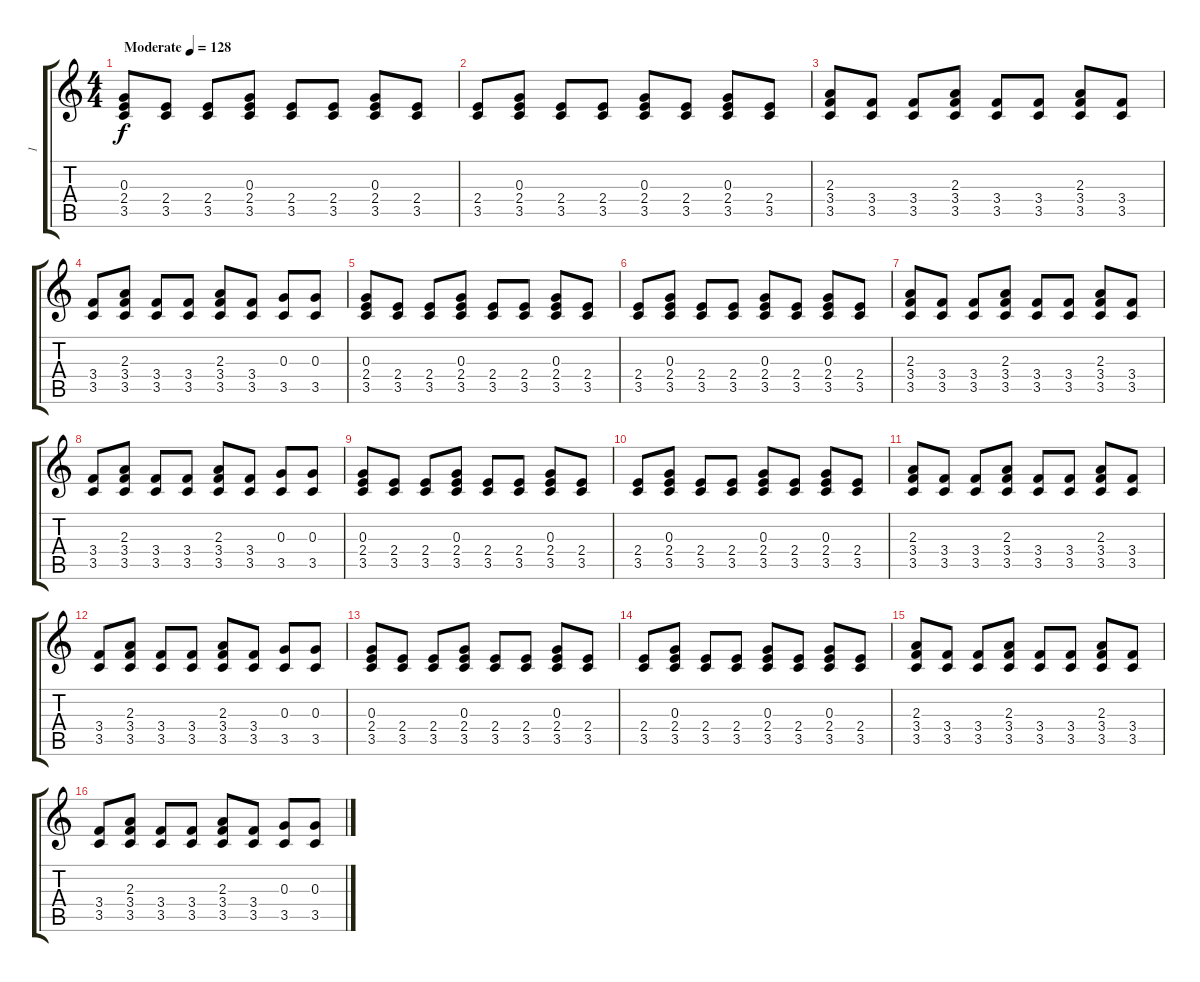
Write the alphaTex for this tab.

\track ("1" "1") {instrument electricguitarclean}
\staff {score tabs}
\tuning (E4 B3 G3 D3 A2 E2) {hide}
\ts (4 4)
\tempo (128 "Moderate")
\clef g2
\ks c
(0.3 2.4 3.5).8{dy f instrument electricguitarclean} (2.4 3.5).8 (2.4 3.5).8 (0.3 2.4 3.5).8 (2.4 3.5).8 (2.4 3.5).8 (0.3 2.4 3.5).8 (2.4 3.5).8 |
(2.4 3.5).8 (0.3 2.4 3.5).8 (2.4 3.5).8 (2.4 3.5).8 (0.3 2.4 3.5).8 (2.4 3.5).8 (0.3 2.4 3.5).8 (2.4 3.5).8 |
(2.3 3.4 3.5).8 (3.4 3.5).8 (3.4 3.5).8 (2.3 3.4 3.5).8 (3.4 3.5).8 (3.4 3.5).8 (2.3 3.4 3.5).8 (3.4 3.5).8 |
(3.4 3.5).8 (2.3 3.4 3.5).8 (3.4 3.5).8 (3.4 3.5).8 (2.3 3.4 3.5).8 (3.4 3.5).8 (0.3 3.5).8 (0.3 3.5).8 |
(0.3 2.4 3.5).8 (2.4 3.5).8 (2.4 3.5).8 (0.3 2.4 3.5).8 (2.4 3.5).8 (2.4 3.5).8 (0.3 2.4 3.5).8 (2.4 3.5).8 |
(2.4 3.5).8 (0.3 2.4 3.5).8 (2.4 3.5).8 (2.4 3.5).8 (0.3 2.4 3.5).8 (2.4 3.5).8 (0.3 2.4 3.5).8 (2.4 3.5).8 |
(2.3 3.4 3.5).8 (3.4 3.5).8 (3.4 3.5).8 (2.3 3.4 3.5).8 (3.4 3.5).8 (3.4 3.5).8 (2.3 3.4 3.5).8 (3.4 3.5).8 |
(3.4 3.5).8 (2.3 3.4 3.5).8 (3.4 3.5).8 (3.4 3.5).8 (2.3 3.4 3.5).8 (3.4 3.5).8 (0.3 3.5).8 (0.3 3.5).8 |
(0.3 2.4 3.5).8 (2.4 3.5).8 (2.4 3.5).8 (0.3 2.4 3.5).8 (2.4 3.5).8 (2.4 3.5).8 (0.3 2.4 3.5).8 (2.4 3.5).8 |
(2.4 3.5).8 (0.3 2.4 3.5).8 (2.4 3.5).8 (2.4 3.5).8 (0.3 2.4 3.5).8 (2.4 3.5).8 (0.3 2.4 3.5).8 (2.4 3.5).8 |
(2.3 3.4 3.5).8 (3.4 3.5).8 (3.4 3.5).8 (2.3 3.4 3.5).8 (3.4 3.5).8 (3.4 3.5).8 (2.3 3.4 3.5).8 (3.4 3.5).8 |
(3.4 3.5).8 (2.3 3.4 3.5).8 (3.4 3.5).8 (3.4 3.5).8 (2.3 3.4 3.5).8 (3.4 3.5).8 (0.3 3.5).8 (0.3 3.5).8 |
(0.3 2.4 3.5).8 (2.4 3.5).8 (2.4 3.5).8 (0.3 2.4 3.5).8 (2.4 3.5).8 (2.4 3.5).8 (0.3 2.4 3.5).8 (2.4 3.5).8 |
(2.4 3.5).8 (0.3 2.4 3.5).8 (2.4 3.5).8 (2.4 3.5).8 (0.3 2.4 3.5).8 (2.4 3.5).8 (0.3 2.4 3.5).8 (2.4 3.5).8 |
(2.3 3.4 3.5).8 (3.4 3.5).8 (3.4 3.5).8 (2.3 3.4 3.5).8 (3.4 3.5).8 (3.4 3.5).8 (2.3 3.4 3.5).8 (3.4 3.5).8 |
(3.4 3.5).8 (2.3 3.4 3.5).8 (3.4 3.5).8 (3.4 3.5).8 (2.3 3.4 3.5).8 (3.4 3.5).8 (0.3 3.5).8 (0.3 3.5).8
